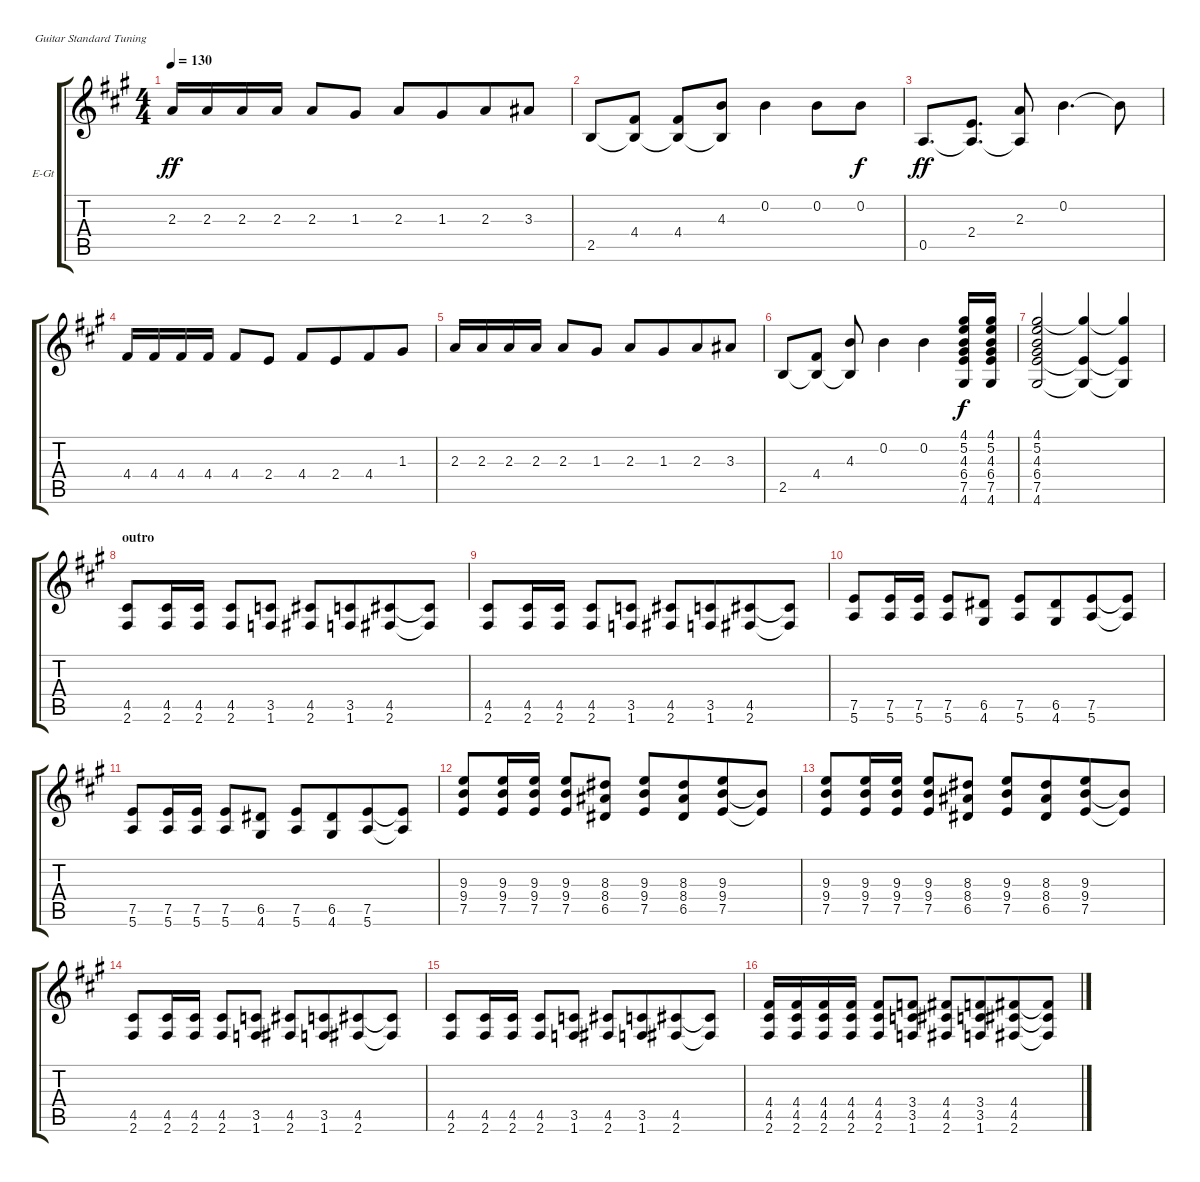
\defaultSystemsLayout 4
\bracketExtendMode groupsimilarinstruments
\firstSystemTrackNameOrientation horizontal
\otherSystemsTrackNameOrientation horizontal
\track ("Electric Guitar" "E-Gt") {instrument electricguitarclean}
\staff {score tabs}
\tuning (E4 B3 G3 D3 A2 E2)
\ts (4 4)
\tempo 130
\clef g2
\ks f#minor
2.3.16{dy ff} 2.3.16 2.3.16 2.3.16 2.3.8 1.3.8 2.3.8 1.3.8{beam merge} 2.3.8 3.3.8 |
2.5.8 (4.4 2.5{t}).8 (4.4 2.5{t}).8 (4.3 2.5{t}).8 0.2.4 0.2.8 0.2.8{dy f} |
0.5.8{d dy ff} (2.4 0.5{t}).8{d} (2.3 0.5{t}).8 0.2.4{d} 0.2{t}.8 |
4.4.16 4.4.16 4.4.16 4.4.16 4.4.8 2.4.8 4.4.8 2.4.8{beam merge} 4.4.8 1.3.8 |
2.3.16 2.3.16 2.3.16 2.3.16 2.3.8 1.3.8 2.3.8 1.3.8{beam merge} 2.3.8 3.3.8 |
2.5.8 (4.4 2.5{t}).8 (4.3 2.5{t}).8 0.2.4 0.2.4 (4.1 5.2 4.3 6.4 7.5 4.6).16{dy f} (4.1 5.2 4.3 6.4 7.5 4.6).16 |
(4.1 5.2 4.3 6.4 7.5 4.6).2 (7.5{t} 4.6{t} 4.1{t}).4 (7.5{t} 4.6{t} 4.1{t}).4 |
\section ("" "outro")
(4.5 2.6).8 (4.5 2.6).16 (4.5 2.6).16 (4.5 2.6).8 (3.5 1.6).8 (4.5 2.6).8 (3.5 1.6).8{beam merge} (4.5 2.6).8 (4.5{t} 2.6{t}).8 |
(4.5 2.6).8 (4.5 2.6).16 (4.5 2.6).16 (4.5 2.6).8 (3.5 1.6).8 (4.5 2.6).8 (3.5 1.6).8{beam merge} (4.5 2.6).8 (4.5{t} 2.6{t}).8 |
(7.5 5.6).8 (7.5 5.6).16 (7.5 5.6).16 (7.5 5.6).8 (6.5 4.6).8 (7.5 5.6).8 (6.5 4.6).8{beam merge} (7.5 5.6).8 (7.5{t} 5.6{t}).8 |
(7.5 5.6).8 (7.5 5.6).16 (7.5 5.6).16 (7.5 5.6).8 (6.5 4.6).8 (7.5 5.6).8 (6.5 4.6).8{beam merge} (7.5 5.6).8 (7.5{t} 5.6{t}).8 |
(9.3 9.4 7.5).8 (9.3 9.4 7.5).16 (9.3 9.4 7.5).16 (9.3 9.4 7.5).8 (8.3 8.4 6.5).8 (9.3 9.4 7.5).8 (8.3 8.4 6.5).8{beam merge} (9.3 9.4 7.5).8 (9.4{t} 7.5{t}).8 |
(9.3 9.4 7.5).8 (9.3 9.4 7.5).16 (9.3 9.4 7.5).16 (9.3 9.4 7.5).8 (8.3 8.4 6.5).8 (9.3 9.4 7.5).8 (8.3 8.4 6.5).8{beam merge} (9.3 9.4 7.5).8 (9.4{t} 7.5{t}).8 |
(4.5 2.6).8 (4.5 2.6).16 (4.5 2.6).16 (4.5 2.6).8 (3.5 1.6).8 (4.5 2.6).8 (3.5 1.6).8{beam merge} (4.5 2.6).8 (4.5{t} 2.6{t}).8 |
(4.5 2.6).8 (4.5 2.6).16 (4.5 2.6).16 (4.5 2.6).8 (3.5 1.6).8 (4.5 2.6).8 (3.5 1.6).8{beam merge} (4.5 2.6).8 (4.5{t} 2.6{t}).8 |
(4.4 4.5 2.6).16 (4.4 4.5 2.6).16 (4.4 4.5 2.6).16 (4.4 4.5 2.6).16 (4.4 4.5 2.6).8 (3.4 3.5 1.6).8 (4.4 4.5 2.6).8 (3.4 3.5 1.6).8{beam merge} (4.4 4.5 2.6).8 (4.4{t} 4.5{t} 2.6{t}).8
